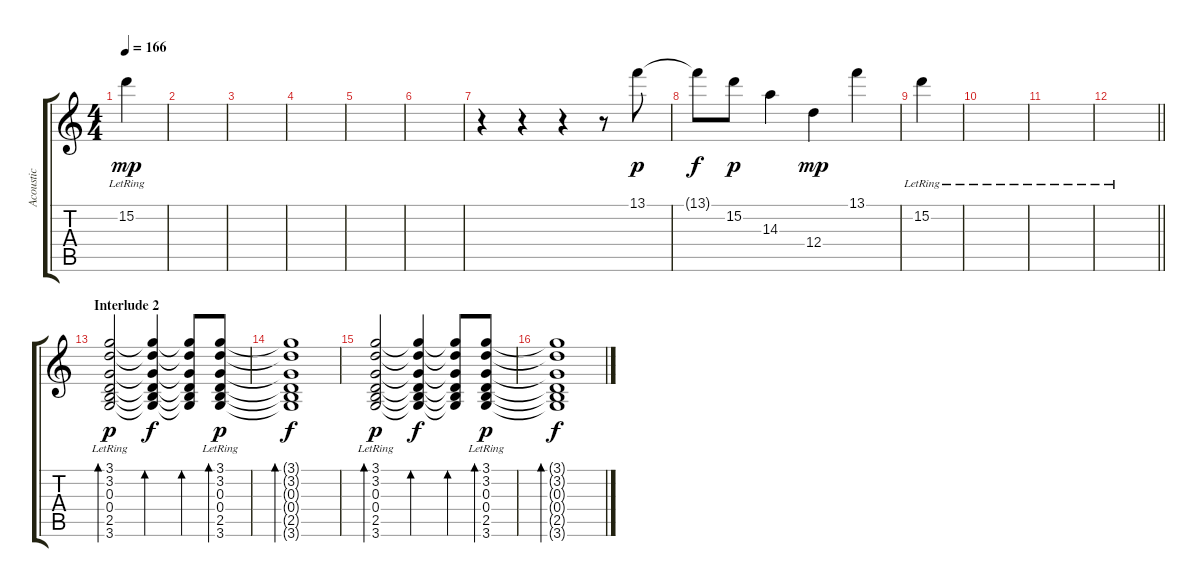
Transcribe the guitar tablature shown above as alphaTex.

\track ("Acoustic" "Acoustic") {instrument acousticguitarsteel}
\staff {score tabs}
\tuning (E4 B3 G3 D3 A2 E2) {hide}
\ts (4 4)
\tempo 166
\clef g2
\ks c
15.2{lr}.4{dy mp} |
|
|
|
|
|
r.4 r.4 r.4 r.8 13.1.8{dy p} |
13.1{t}.8{dy f} 15.2.8{dy p} 14.3.4 12.4.4{dy mp} 13.1.4 |
15.2{lr}.4 |
|
|
\barLineRight lightlight
|
\section ("" "Interlude 2")
(3.1{lr} 3.2{lr} 0.3 0.4 2.5{lr} 3.6{lr}).2{bd 60 dy p} (3.1{t} 3.2{t} 0.3{t} 0.4{t} 2.5{t} 3.6{t}).4{bd 120 dy f} (3.1{t} 3.2{t} 0.3{t} 0.4{t} 2.5{t} 3.6{t}).8{bd 120} (3.1{lr} 3.2{lr} 0.3 0.4 2.5{lr} 3.6{lr}).8{bd 120 dy p} |
(3.1{t} 3.2{t} 0.3{t} 0.4{t} 2.5{t} 3.6{t}).1{bd 120 dy f} |
(3.1{lr} 3.2{lr} 0.3 0.4 2.5{lr} 3.6{lr}).2{bd 30 dy p} (3.1{t} 3.2{t} 0.3{t} 0.4{t} 2.5{t} 3.6{t}).4{bd 120 dy f} (3.1{t} 3.2{t} 0.3{t} 0.4{t} 2.5{t} 3.6{t}).8{bd 120} (3.1{lr} 3.2{lr} 0.3 0.4 2.5{lr} 3.6{lr}).8{bd 120 dy p} |
(3.1{t} 3.2{t} 0.3{t} 0.4{t} 2.5{t} 3.6{t}).1{bd 120 dy f}
